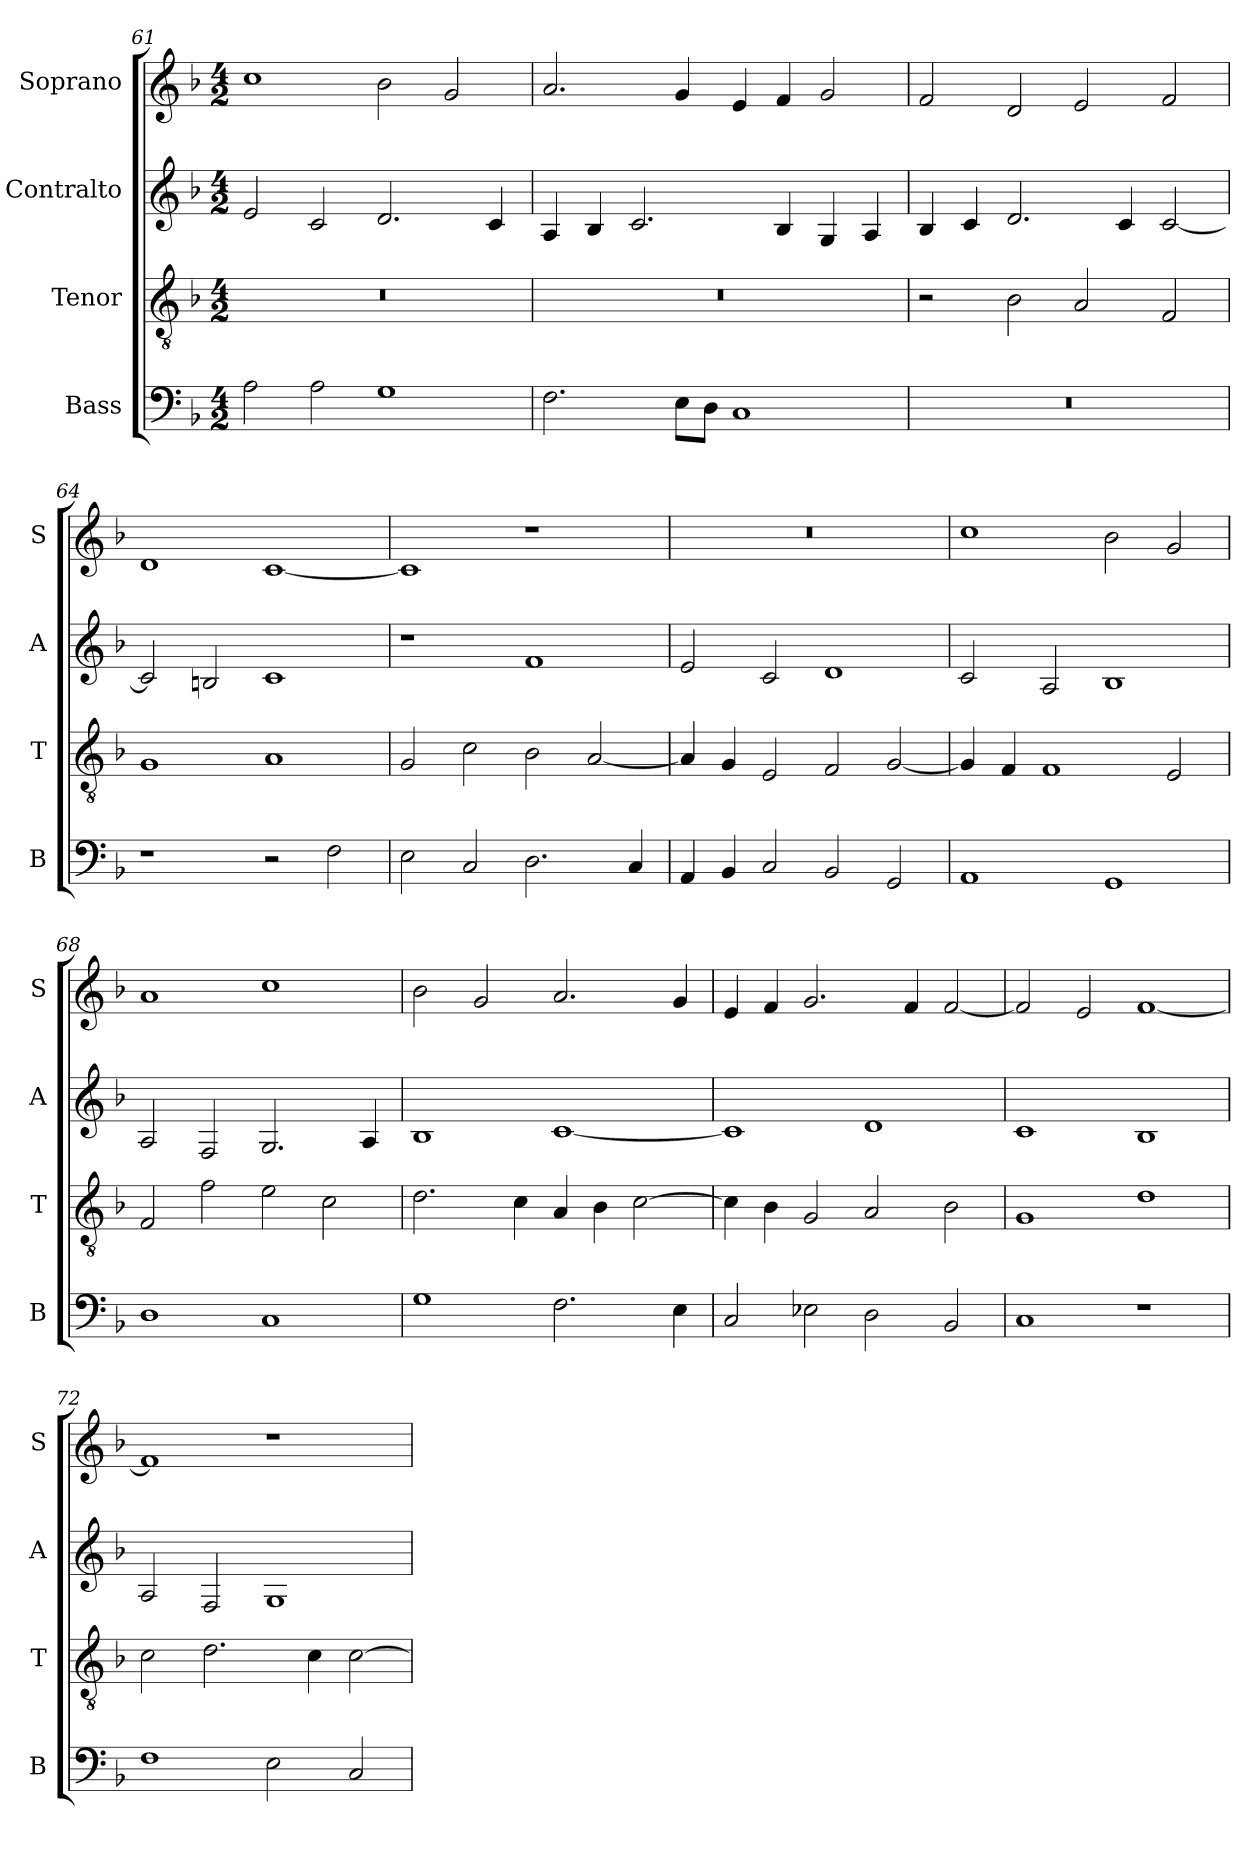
**kern	**kern	**kern	**kern
*part4	*part3	*part2	*part1
*staff4	*staff3	*staff2	*staff1
*I"Bass	*I"Tenor	*I"Contralto	*I"Soprano
*I'B	*I'T	*I'A	*I'S
*clefF4	*clefGv2	*clefG2	*clefG2
*k[b-]	*k[b-]	*k[b-]	*k[b-]
*F:ion	*F:ion	*F:ion	*F:ion
*M4/2	*M4/2	*M4/2	*M4/2
=61	=61	=61	=61
2A	0r	2e	1cc
2A	.	2c	.
1G	.	2.d	2b-
.	.	.	2g
.	.	4c	.
=62	=62	=62	=62
2.F	0r	4A	2.a
.	.	4B-	.
.	.	2.c	.
8E\L	.	.	4g
8D\J	.	.	.
1C	.	.	4e
.	.	4B-	4f
.	.	4G	2g
.	.	4A	.
=63	=63	=63	=63
0r	2r	4B-	2f
.	.	4c	.
.	2B-	2.d	2d
.	2A	.	2e
.	.	4c	.
.	2F	[2c	2f
=64	=64	=64	=64
1r	1G	2c]	1d
.	.	2Bn	.
2r	1A	1c	[1c
2F	.	.	.
=65	=65	=65	=65
2E	2G	1r	1c]
2C	2c	.	.
2.D	2B-	1f	1r
.	[2A	.	.
4C	.	.	.
=66	=66	=66	=66
4AA	4A]	2e	0r
4BB-	4G	.	.
2C	2E	2c	.
2BB-	2F	1d	.
2GG	[2G	.	.
=67	=67	=67	=67
1AA	4G]	2c	1cc
.	4F	.	.
.	1F	2A	.
1GG	.	1B-	2b-
.	2E	.	2g
=68	=68	=68	=68
1D	2F	2A	1a
.	2f	2F	.
1C	2e	2.G	1cc
.	2c	.	.
.	.	4A	.
=69	=69	=69	=69
1G	2.d	1B-	2b-
.	.	.	2g
.	4c	.	.
2.F	4A	[1c	2.a
.	4B-	.	.
.	[2c	.	.
4E	.	.	4g
=70	=70	=70	=70
2C	4c]	1c]	4e
.	4B-	.	4f
2E-X	2G	.	2.g
2D	2A	1d	.
.	.	.	4f
2BB-	2B-	.	[2f
=71	=71	=71	=71
1C	1G	1c	2f]
.	.	.	2e
1r	1d	1B-	[1f
=72	=72	=72	=72
1F	2c	2A	1f]
.	2.d	2F	.
2E	.	1G	1r
.	4c	.	.
2C	[2c	.	.
=	=	=	=
*-	*-	*-	*-
